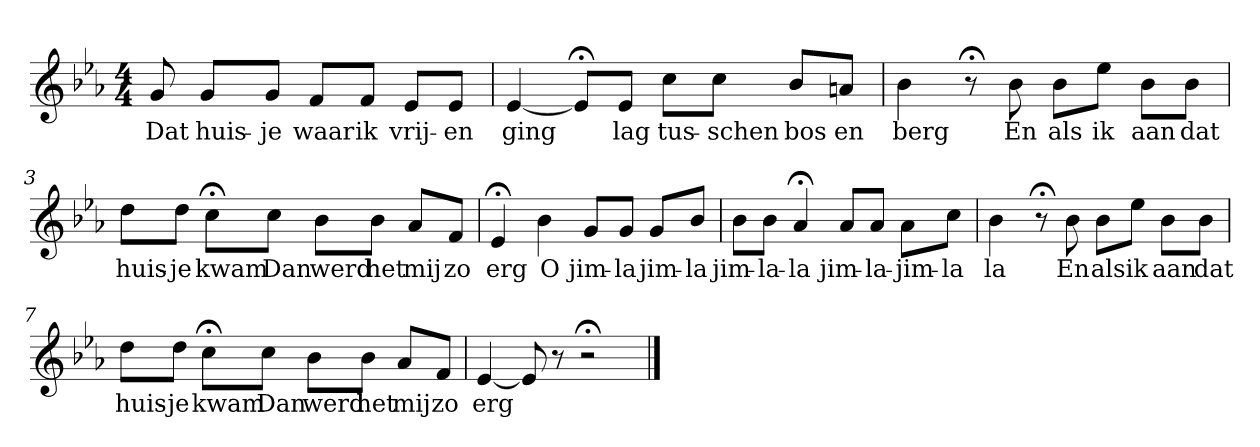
**kern	**text
*part1	*part1
*staff1	*staff1
*k[b-e-a-]	*
*E-:	*
*M4/4	*
*MM120	*
=	=
8g	Dat
8gL	huis-
8gJ	-je
8fL	waar
8fJ	ik
8e-L	vrij-
8e-J	-en
=1	=1
[4e-	ging
8e-;<L]	.
8e-J	lag
8ccL	tus-
8ccJ	-schen
8b-L	bos
8anJ	en
=2	=2
4b-	berg
8r;<	.
8b-	En
8b-L	als
8ee-J	ik
8b-L	aan
8b-J	dat
=3	=3
8ddL	huis-
8ddJ	-je
8cc;<L	kwam
8ccJ	Dan
8b-L	werd
8b-J	het
8a-L	mij
8fJ	zo
=4	=4
4e-;<	erg
4b-	O
8gL	jim-
8gJ	-la
8gL	jim-
8b-J	-la
=5	=5
8b-L	jim-
8b-J	-la-
4a-;<	-la
8a-L	jim-
8a-J	-la-
8a-L	-jim-
8ccJ	-la
=6	=6
4b-	la
8r;<	.
8b-	En
8b-L	als
8ee-J	ik
8b-L	aan
8b-J	dat
=7	=7
8ddL	huis-
8ddJ	-je
8cc;<L	kwam
8ccJ	Dan
8b-L	werd
8b-J	het
8a-L	mij
8fJ	zo
=8	=8
[4e-	erg
8e-]	.
8r	.
2r;<	.
==	==
*-	*-
